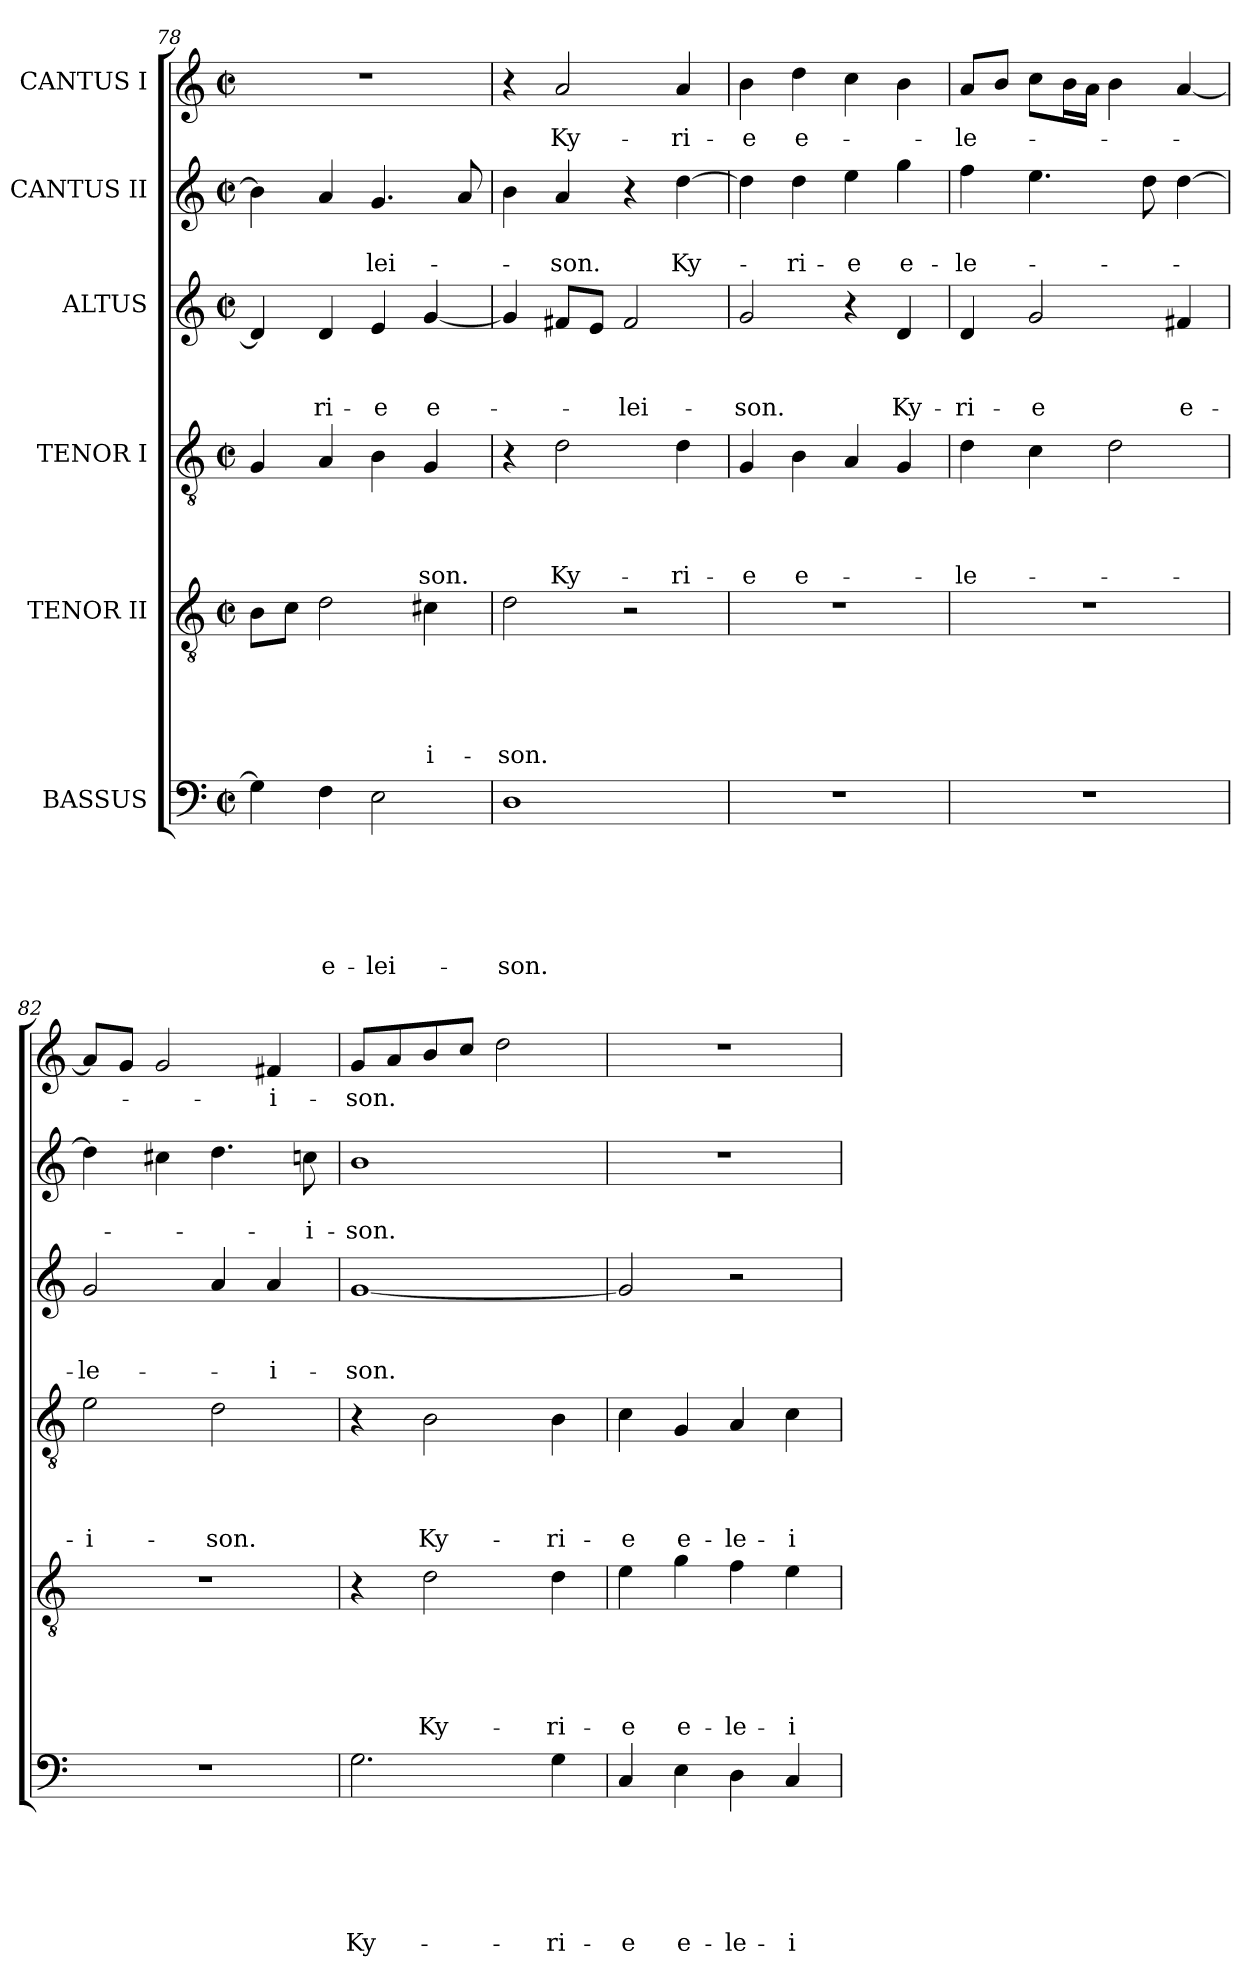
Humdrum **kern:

**kern	**text	**text	**text	**text	**text	**text	**kern	**text	**text	**text	**text	**text	**kern	**text	**text	**text	**text	**kern	**text	**text	**text	**kern	**text	**text	**kern	**text
*part6	*part6	*part6	*part6	*part6	*part6	*part6	*part5	*part5	*part5	*part5	*part5	*part5	*part4	*part4	*part4	*part4	*part4	*part3	*part3	*part3	*part3	*part2	*part2	*part2	*part1	*part1
*staff6	*staff6	*staff6	*staff6	*staff6	*staff6	*staff6	*staff5	*staff5	*staff5	*staff5	*staff5	*staff5	*staff4	*staff4	*staff4	*staff4	*staff4	*staff3	*staff3	*staff3	*staff3	*staff2	*staff2	*staff2	*staff1	*staff1
*I"BASSUS	*	*	*	*	*	*	*I"TENOR II	*	*	*	*	*	*I"TENOR I	*	*	*	*	*I"ALTUS	*	*	*	*I"CANTUS II	*	*	*I"CANTUS I	*
*clefF4	*	*	*	*	*	*	*clefGv2	*	*	*	*	*	*clefGv2	*	*	*	*	*clefG2	*	*	*	*clefG2	*	*	*clefG2	*
*k[]	*	*	*	*	*	*	*k[]	*	*	*	*	*	*k[]	*	*	*	*	*k[]	*	*	*	*k[]	*	*	*k[]	*
*C:	*	*	*	*	*	*	*C:	*	*	*	*	*	*C:	*	*	*	*	*C:	*	*	*	*C:	*	*	*C:	*
*M2/2	*	*	*	*	*	*	*M2/2	*	*	*	*	*	*M2/2	*	*	*	*	*M2/2	*	*	*	*M2/2	*	*	*M2/2	*
*met(c|)	*	*	*	*	*	*	*met(c|)	*	*	*	*	*	*met(c|)	*	*	*	*	*met(c|)	*	*	*	*met(c|)	*	*	*met(c|)	*
=78	=78	=78	=78	=78	=78	=78	=78	=78	=78	=78	=78	=78	=78	=78	=78	=78	=78	=78	=78	=78	=78	=78	=78	=78	=78	=78
4G\]	.	.	.	.	.	.	8B\L	.	.	.	.	.	4G/	.	.	.	.	4d/]	.	.	.	4b\]	.	.	1r	.
.	.	.	.	.	.	.	8c\J	.	.	.	.	.	.	.	.	.	.	.	.	.	.	.	.	.	.	.
4F\	.	.	.	.	.	e-	2d\	.	.	.	.	.	4A/	.	.	.	.	4d/	.	.	-ri-	4a/	.	.	.	.
2E\	.	.	.	.	.	-lei-	.	.	.	.	.	.	4B\	.	.	.	.	4e/	.	.	-e	4.g/	.	-lei-	.	.
.	.	.	.	.	.	.	4c#\	.	.	.	.	-i-	4G/	.	.	.	-son.	[4g/	.	.	e-	.	.	.	.	.
.	.	.	.	.	.	.	.	.	.	.	.	.	.	.	.	.	.	.	.	.	.	8a/	.	.	.	.
!!LO:LB:g=z
=79	=79	=79	=79	=79	=79	=79	=79	=79	=79	=79	=79	=79	=79	=79	=79	=79	=79	=79	=79	=79	=79	=79	=79	=79	=79	=79
1D	.	.	.	.	.	-son.	2d\	.	.	.	.	-son.	4r	.	.	.	.	4g/]	.	.	.	4b\	.	.	4r	.
.	.	.	.	.	.	.	.	.	.	.	.	.	2d\	.	.	.	Ky-	8f#X/L	.	.	.	4a/	.	-son.	2a/	Ky-
.	.	.	.	.	.	.	.	.	.	.	.	.	.	.	.	.	.	8e/J	.	.	.	.	.	.	.	.
.	.	.	.	.	.	.	2r	.	.	.	.	.	.	.	.	.	.	2f#/	.	.	-lei-	4r	.	.	.	.
.	.	.	.	.	.	.	.	.	.	.	.	.	4d\	.	.	.	-ri-	.	.	.	.	[4dd\	.	Ky-	4a/	-ri-
=80	=80	=80	=80	=80	=80	=80	=80	=80	=80	=80	=80	=80	=80	=80	=80	=80	=80	=80	=80	=80	=80	=80	=80	=80	=80	=80
1r	.	.	.	.	.	.	1r	.	.	.	.	.	4G/	.	.	.	-e	2g/	.	.	-son.	4dd\]	.	.	4b\	-e
.	.	.	.	.	.	.	.	.	.	.	.	.	4B\	.	.	.	e-	.	.	.	.	4dd\	.	-ri-	4dd\	e-
.	.	.	.	.	.	.	.	.	.	.	.	.	4A/	.	.	.	.	4r	.	.	.	4ee\	.	-e	4cc\	.
.	.	.	.	.	.	.	.	.	.	.	.	.	4G/	.	.	.	.	4d/	.	.	Ky-	4gg\	.	e-	4b\	.
=81	=81	=81	=81	=81	=81	=81	=81	=81	=81	=81	=81	=81	=81	=81	=81	=81	=81	=81	=81	=81	=81	=81	=81	=81	=81	=81
1r	.	.	.	.	.	.	1r	.	.	.	.	.	4d\	.	.	.	-le-	4d/	.	.	-ri-	4ff\	.	-le-	8a/L	-le-
.	.	.	.	.	.	.	.	.	.	.	.	.	.	.	.	.	.	.	.	.	.	.	.	.	8b/J	.
.	.	.	.	.	.	.	.	.	.	.	.	.	4c\	.	.	.	.	2g/	.	.	-e	4.ee\	.	.	8cc\L	.
.	.	.	.	.	.	.	.	.	.	.	.	.	.	.	.	.	.	.	.	.	.	.	.	.	16b\L	.
.	.	.	.	.	.	.	.	.	.	.	.	.	.	.	.	.	.	.	.	.	.	.	.	.	16a\JJ	.
.	.	.	.	.	.	.	.	.	.	.	.	.	2d\	.	.	.	.	.	.	.	.	.	.	.	4b\	.
.	.	.	.	.	.	.	.	.	.	.	.	.	.	.	.	.	.	.	.	.	.	8dd\	.	.	.	.
.	.	.	.	.	.	.	.	.	.	.	.	.	.	.	.	.	.	4f#X/	.	.	e-	[4dd\	.	.	[4a/	.
=82	=82	=82	=82	=82	=82	=82	=82	=82	=82	=82	=82	=82	=82	=82	=82	=82	=82	=82	=82	=82	=82	=82	=82	=82	=82	=82
1r	.	.	.	.	.	.	1r	.	.	.	.	.	2e\	.	.	.	-i-	2g/	.	.	-le-	4dd\]	.	.	8a/L]	.
.	.	.	.	.	.	.	.	.	.	.	.	.	.	.	.	.	.	.	.	.	.	.	.	.	8g/J	.
.	.	.	.	.	.	.	.	.	.	.	.	.	.	.	.	.	.	.	.	.	.	4cc#\	.	.	2g/	.
.	.	.	.	.	.	.	.	.	.	.	.	.	2d\	.	.	.	-son.	4a/	.	.	.	4.dd\	.	.	.	.
.	.	.	.	.	.	.	.	.	.	.	.	.	.	.	.	.	.	4a/	.	.	-i-	.	.	.	4f#/	-i-
.	.	.	.	.	.	.	.	.	.	.	.	.	.	.	.	.	.	.	.	.	.	8cc\	.	-i-	.	.
=83	=83	=83	=83	=83	=83	=83	=83	=83	=83	=83	=83	=83	=83	=83	=83	=83	=83	=83	=83	=83	=83	=83	=83	=83	=83	=83
2.G\	.	.	.	.	.	Ky-	4r	.	.	.	.	.	4r	.	.	.	.	[1g	.	.	-son.	1b	.	-son.	8g/L	-son.
.	.	.	.	.	.	.	.	.	.	.	.	.	.	.	.	.	.	.	.	.	.	.	.	.	8a/	.
.	.	.	.	.	.	.	2d\	.	.	.	.	Ky-	2B\	.	.	.	Ky-	.	.	.	.	.	.	.	8b/	.
.	.	.	.	.	.	.	.	.	.	.	.	.	.	.	.	.	.	.	.	.	.	.	.	.	8cc/J	.
.	.	.	.	.	.	.	.	.	.	.	.	.	.	.	.	.	.	.	.	.	.	.	.	.	2dd\	.
4G\	.	.	.	.	.	-ri-	4d\	.	.	.	.	-ri-	4B\	.	.	.	-ri-	.	.	.	.	.	.	.	.	.
=84	=84	=84	=84	=84	=84	=84	=84	=84	=84	=84	=84	=84	=84	=84	=84	=84	=84	=84	=84	=84	=84	=84	=84	=84	=84	=84
4C/	.	.	.	.	.	-e	4e\	.	.	.	.	-e	4c\	.	.	.	-e	2g/]	.	.	.	1r	.	.	1r	.
4E\	.	.	.	.	.	e-	4g\	.	.	.	.	e-	4G/	.	.	.	e-	.	.	.	.	.	.	.	.	.
4D\	.	.	.	.	.	-le-	4f\	.	.	.	.	-le-	4A/	.	.	.	-le-	2r	.	.	.	.	.	.	.	.
4C/	.	.	.	.	.	-i-	4e\	.	.	.	.	-i-	4c\	.	.	.	-i-	.	.	.	.	.	.	.	.	.
=	=	=	=	=	=	=	=	=	=	=	=	=	=	=	=	=	=	=	=	=	=	=	=	=	=	=
*-	*-	*-	*-	*-	*-	*-	*-	*-	*-	*-	*-	*-	*-	*-	*-	*-	*-	*-	*-	*-	*-	*-	*-	*-	*-	*-
